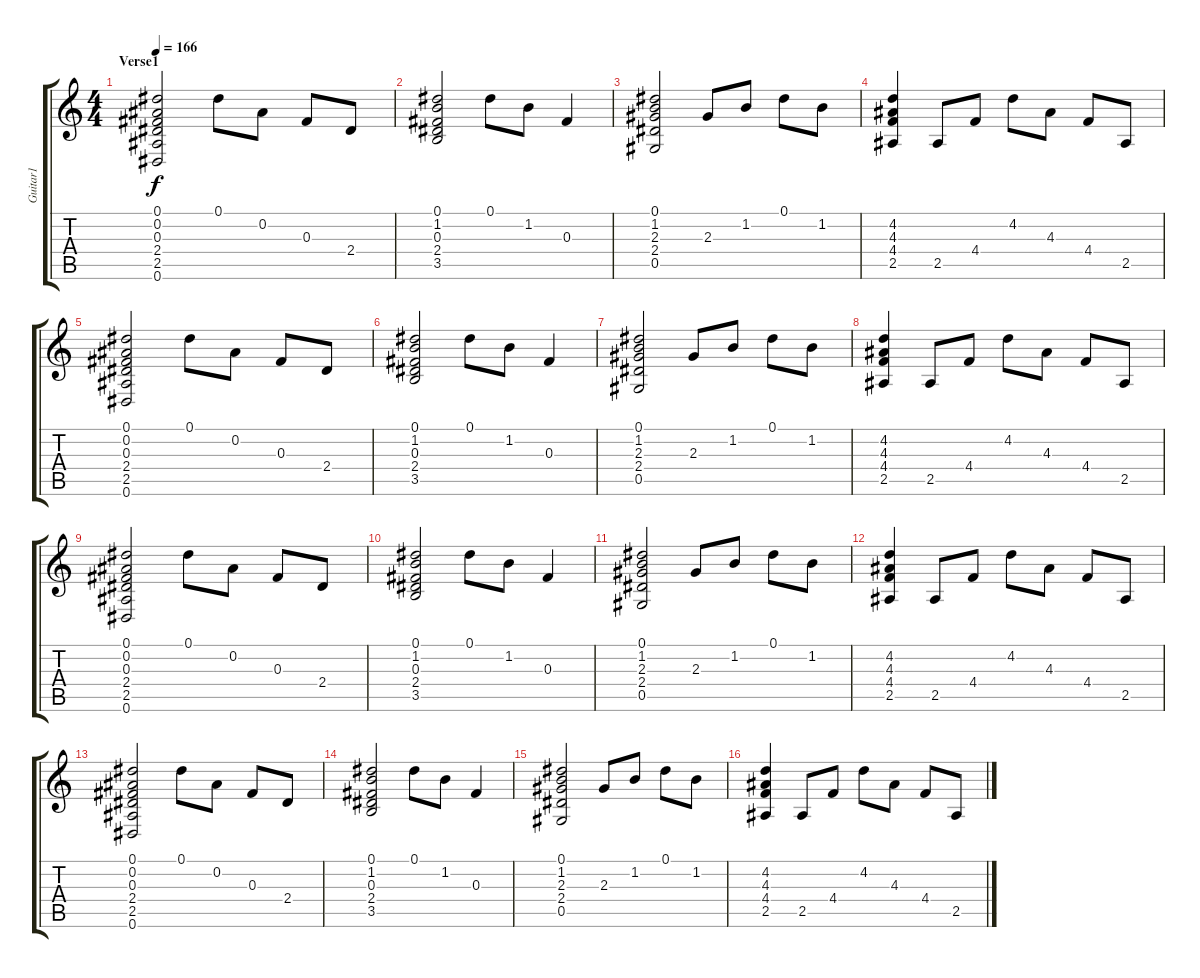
\track ("Guitar1" "Guitar1") {instrument distortionguitar}
\staff {score tabs}
\tuning (Eb4 Bb3 Gb3 Db3 Ab2 Eb2) {hide}
\ts (4 4)
\section ("" "Verse1")
\tempo 166
\clef g2
\ks c
(0.1 0.2 0.3 2.4 2.5 0.6).2{dy f} 0.1.8 0.2.8 0.3.8 2.4.8 |
(0.1 1.2 0.3 2.4 3.5).2 0.1.8 1.2.8 0.3.4 |
(0.1 1.2 2.3 2.4 0.5).2 2.3.8 1.2.8 0.1.8 1.2.8 |
(4.2 4.3 4.4 2.5).4 2.5.8 4.4.8 4.2.8 4.3.8 4.4.8 2.5.8 |
(0.1 0.2 0.3 2.4 2.5 0.6).2 0.1.8 0.2.8 0.3.8 2.4.8 |
(0.1 1.2 0.3 2.4 3.5).2 0.1.8 1.2.8 0.3.4 |
(0.1 1.2 2.3 2.4 0.5).2 2.3.8 1.2.8 0.1.8 1.2.8 |
(4.2 4.3 4.4 2.5).4 2.5.8 4.4.8 4.2.8 4.3.8 4.4.8 2.5.8 |
(0.1 0.2 0.3 2.4 2.5 0.6).2 0.1.8 0.2.8 0.3.8 2.4.8 |
(0.1 1.2 0.3 2.4 3.5).2 0.1.8 1.2.8 0.3.4 |
(0.1 1.2 2.3 2.4 0.5).2 2.3.8 1.2.8 0.1.8 1.2.8 |
(4.2 4.3 4.4 2.5).4 2.5.8 4.4.8 4.2.8 4.3.8 4.4.8 2.5.8 |
(0.1 0.2 0.3 2.4 2.5 0.6).2 0.1.8 0.2.8 0.3.8 2.4.8 |
(0.1 1.2 0.3 2.4 3.5).2 0.1.8 1.2.8 0.3.4 |
(0.1 1.2 2.3 2.4 0.5).2 2.3.8 1.2.8 0.1.8 1.2.8 |
(4.2 4.3 4.4 2.5).4 2.5.8 4.4.8 4.2.8 4.3.8 4.4.8 2.5.8
